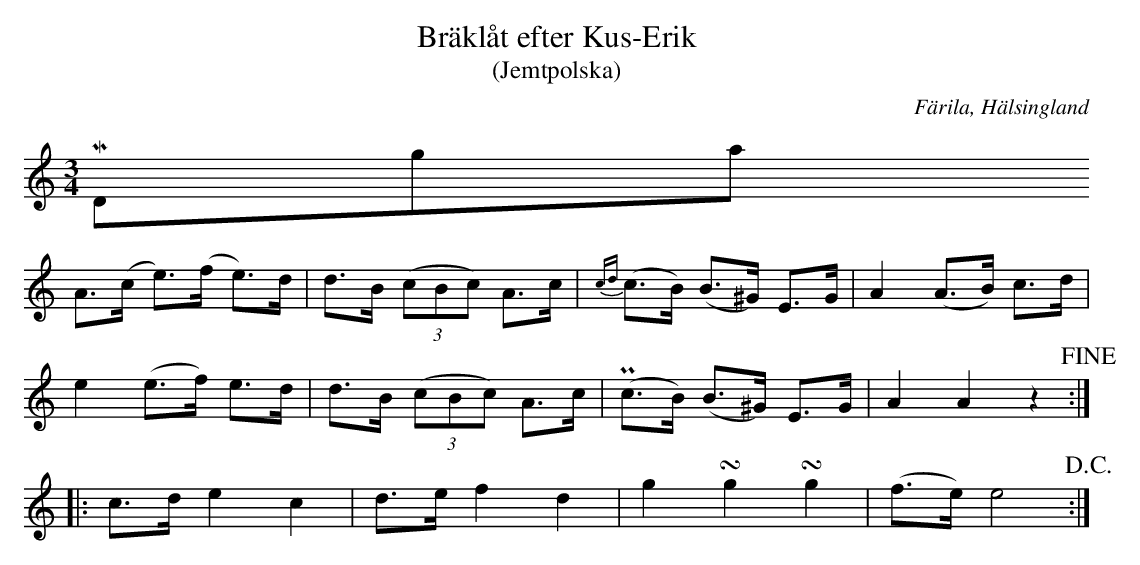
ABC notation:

X:1
T: Bräklåt efter Kus-Erik
T: (Jemtpolska)
O: Färila, Hälsingland
M: 3/4
L: 1/8
K: Am
MIDIprogram 10
A>(c e>)(f e)>d | d>B ((3cBc) A>c | {cd}(c>B) (B>^G)   E>G      | A2    (A>B) c>d  |
e2   (e>f) e>d  | d>B ((3cBc) A>c | (Pc>B)    (B>^G)   E>G      | A2    A2    z2  !fine! ::
K: C
c>d  e2    c2   | d>e f2      d2  | g2        !turn!g2 !turn!g2 | (f>e) e4 !D.C.!       :|
